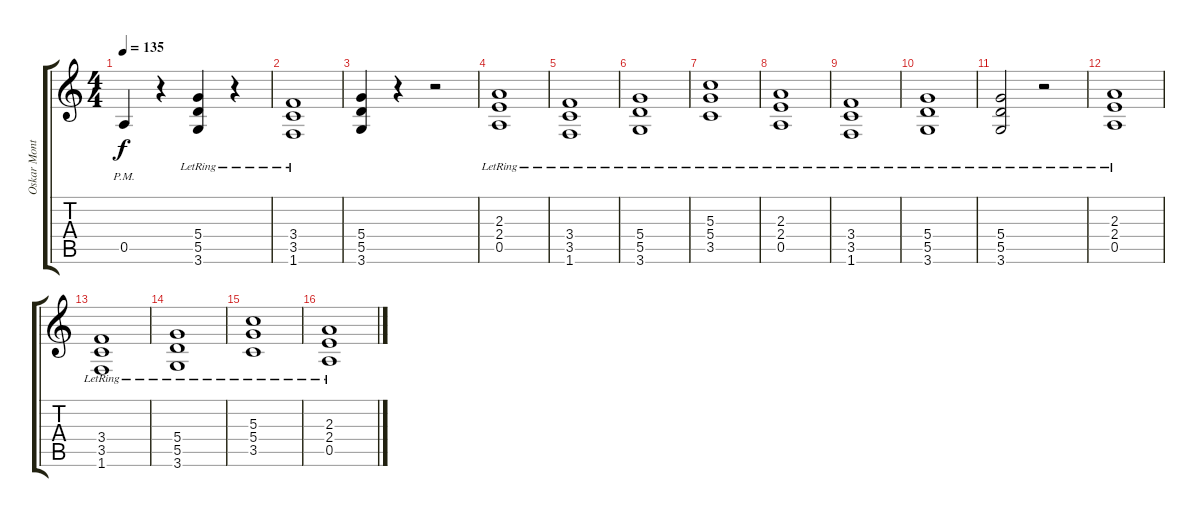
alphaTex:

\track ("Oskar Montelius" "Oskar Mont") {instrument acousticguitarnylon}
\staff {score tabs}
\tuning (E4 B3 G3 D3 A2 E2) {hide}
\ts (4 4)
\tempo 135
\clef g2
\ks c
0.5{pm}.4{dy f} r.4 (5.4 5.5 3.6{lr}).4 r.4 |
(3.4{lr} 3.5 1.6).1 |
(5.4 5.5 3.6).4 r.4 r.2 |
(2.3 2.4 0.5{lr}).1 |
(3.4 3.5{lr} 1.6).1 |
(5.4 5.5{lr} 3.6).1 |
(5.3 5.4 3.5{lr}).1 |
(2.3 2.4 0.5{lr}).1 |
(3.4 3.5{lr} 1.6).1 |
(5.4 5.5{lr} 3.6).1 |
(5.4 5.5{lr} 3.6).2 r.2 |
(2.3 2.4 0.5{lr}).1 |
(3.4 3.5{lr} 1.6).1 |
(5.4 5.5{lr} 3.6).1 |
(5.3 5.4 3.5{lr}).1 |
(2.3 2.4 0.5{lr}).1
